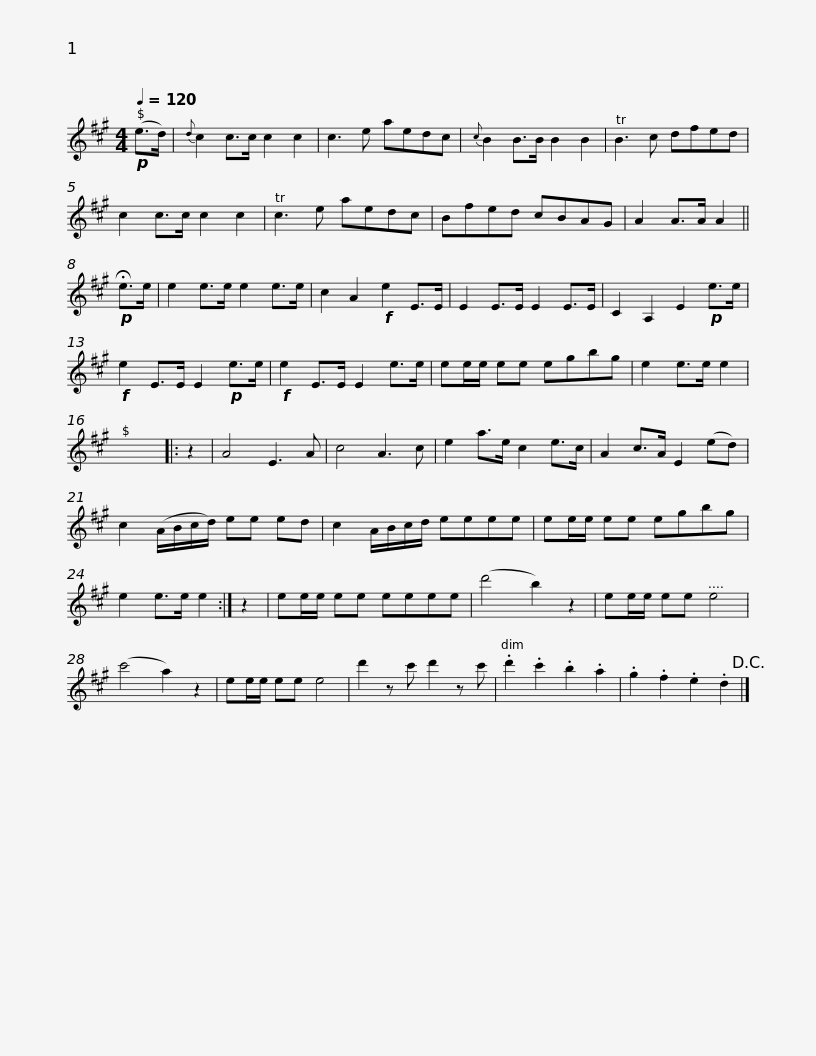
X:1
L:1/8
Q:1/4=120
M:4/4
I:linebreak $
K:A
V:1 treble
V:1
!p! (e>d) |{d} c2 c>c c2 c2 | c3 e aedc |{c} B2 B>B B2 B2 | B3 c dfed | %5
 c2 c>c c2 c2 | c3 e aedc |$ Bfed cBAG | A2 A>A A2 ||!p! !fermata!e>e | %10
 e2 e>e e2 e>e | c2 A2!f! e2 E>E | E2 E>E E2 E>E | C2 A,2 E2!p! e>e |$!f! e2 E>E E2!p! e>e | %15
!f! e2 E>E E2 e>e | ee/e/ ee egbg | e2 e>e e2 | x8 |: z2 | %20
 A4 E3 A | c4 A3 c |$ e2 a>e c2 e>c | A2 c>A E2 (ed) | c2 (A/B/c/d/) ee ed | %25
 c2 A/B/c/d/ eeee | ee/e/ ee egbg |$ e2 e>e e2 :| z2 | ee/e/ ee eeee | %30
 (d'4 b2) z2 | ee/e/ ee e4 | (c'4 a2) z2 | ee/e/ ee e4 | d'2 z c' d'2 z c' |$ %35
 .d'2 .c'2 .b2 .a2 | .g2 .f2 .e2 .d2!D.C.! |] %37
